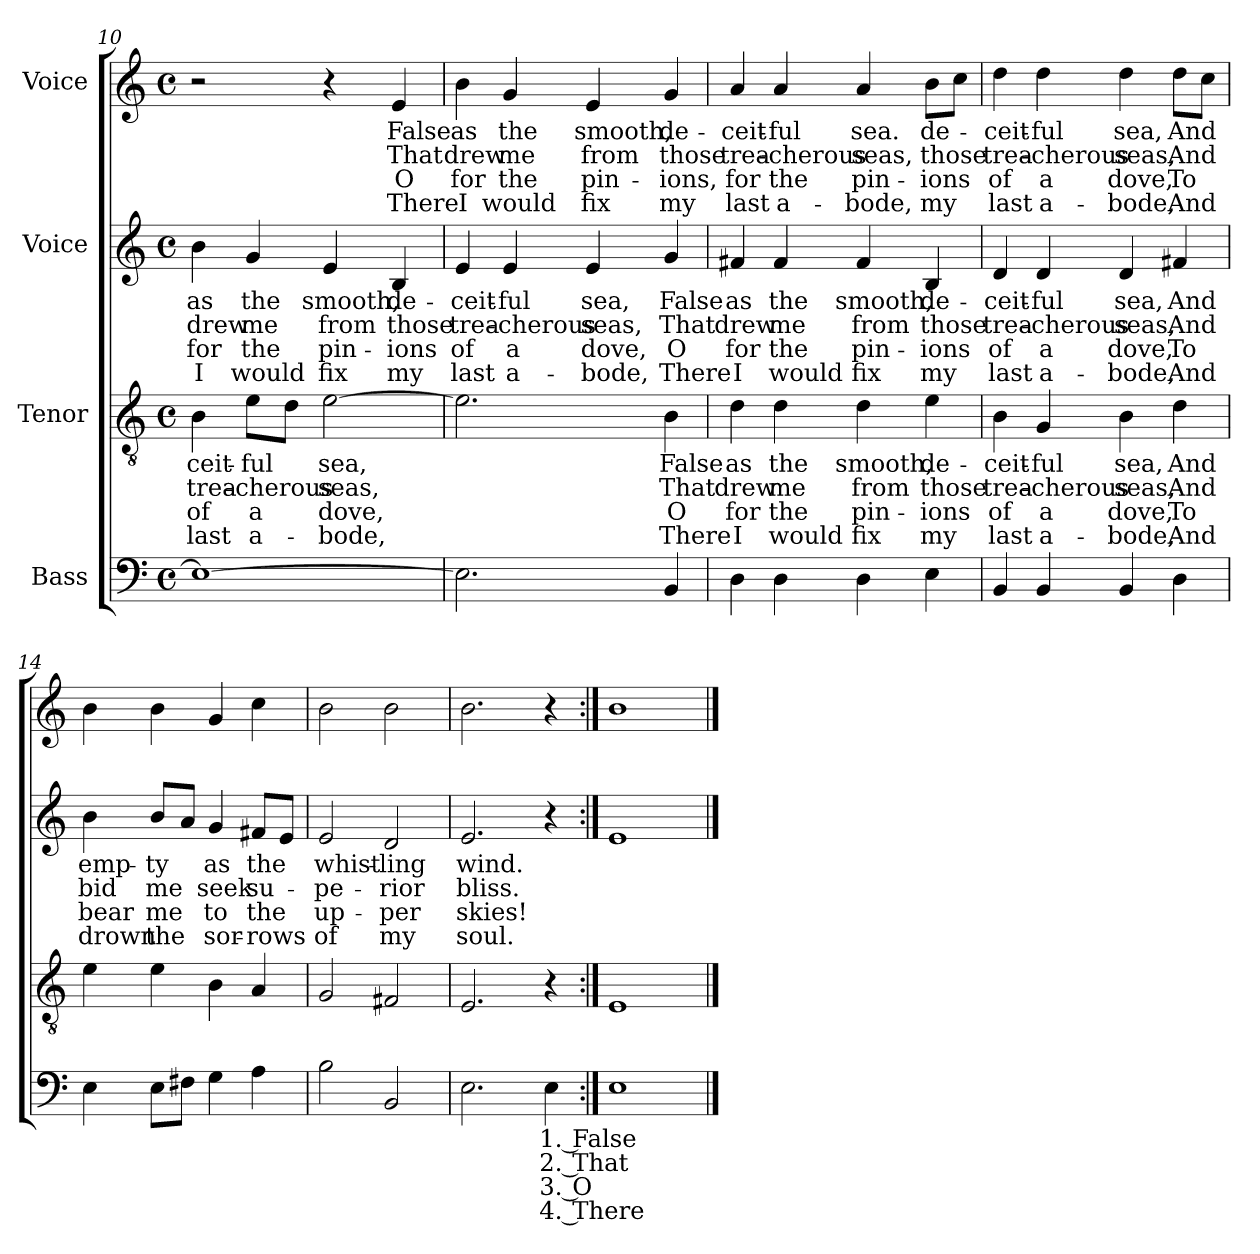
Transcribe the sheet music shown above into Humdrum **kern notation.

**kern	**text	**text	**text	**text	**kern	**text	**text	**text	**text	**kern	**text	**text	**text	**text	**kern	**text	**text	**text	**text
*part4	*part4	*part4	*part4	*part4	*part3	*part3	*part3	*part3	*part3	*part2	*part2	*part2	*part2	*part2	*part1	*part1	*part1	*part1	*part1
*staff4	*staff4	*staff4	*staff4	*staff4	*staff3	*staff3	*staff3	*staff3	*staff3	*staff2	*staff2	*staff2	*staff2	*staff2	*staff1	*staff1	*staff1	*staff1	*staff1
*I"Bass	*	*	*	*	*I"Tenor	*	*	*	*	*I"Voice	*	*	*	*	*I"Voice	*	*	*	*
*clefF4	*	*	*	*	*clefGv2	*	*	*	*	*clefG2	*	*	*	*	*clefG2	*	*	*	*
*k[]	*	*	*	*	*k[]	*	*	*	*	*k[]	*	*	*	*	*k[]	*	*	*	*
*M4/4	*	*	*	*	*M4/4	*	*	*	*	*M4/4	*	*	*	*	*M4/4	*	*	*	*
*met(c)	*	*	*	*	*met(c)	*	*	*	*	*met(c)	*	*	*	*	*met(c)	*	*	*	*
=10	=10	=10	=10	=10	=10	=10	=10	=10	=10	=10	=10	=10	=10	=10	=10	=10	=10	=10	=10
1E_	.	.	.	.	4B\	-ceit-	trea-	of	last	4b\	as	drew	for	I	2r	.	.	.	.
.	.	.	.	.	8e\L	-ful	-cherous	a	a-	4g/	the	me	the	would	.	.	.	.	.
.	.	.	.	.	8d\J	.	.	.	.	.	.	.	.	.	.	.	.	.	.
.	.	.	.	.	[2e\	sea,	seas,	dove,	-bode,	4e/	smooth,	from	pin-	fix	4r	.	.	.	.
.	.	.	.	.	.	.	.	.	.	4B/	de-	those	-ions	my	4e/	False	That	O	There
=11	=11	=11	=11	=11	=11	=11	=11	=11	=11	=11	=11	=11	=11	=11	=11	=11	=11	=11	=11
2.E\]	.	.	.	.	2.e\]	.	.	.	.	4e/	-ceit-	trea-	of	last	4b\	as	drew	for	I
.	.	.	.	.	.	.	.	.	.	4e/	-ful	-cherous	a	a-	4g/	the	me	the	would
.	.	.	.	.	.	.	.	.	.	4e/	sea,	seas,	dove,	-bode,	4e/	smooth,	from	pin-	fix
4BB/	.	.	.	.	4B\	False	That	O	There	4g/	False	That	O	There	4g/	de-	those	-ions,	my
=12	=12	=12	=12	=12	=12	=12	=12	=12	=12	=12	=12	=12	=12	=12	=12	=12	=12	=12	=12
4D\	.	.	.	.	4d\	as	drew	for	I	4f#X/	as	drew	for	I	4a/	-ceit-	trea-	for	last
4D\	.	.	.	.	4d\	the	me	the	would	4f#/	the	me	the	would	4a/	-ful	-cherous	the	a-
4D\	.	.	.	.	4d\	smooth,	from	pin-	fix	4f#/	smooth,	from	pin-	fix	4a/	sea.	seas,	pin-	-bode,
4E\	.	.	.	.	4e\	de-	those	-ions	my	4B/	de-	those	-ions	my	8b\L	de-	those	-ions	my
.	.	.	.	.	.	.	.	.	.	.	.	.	.	.	8cc\J	.	.	.	.
=13	=13	=13	=13	=13	=13	=13	=13	=13	=13	=13	=13	=13	=13	=13	=13	=13	=13	=13	=13
4BB/	.	.	.	.	4B\	-ceit-	trea-	of	last	4d/	-ceit-	trea-	of	last	4dd\	-ceit-	trea-	of	last
4BB/	.	.	.	.	4G/	-ful	-cherous	a	a-	4d/	-ful	-cherous	a	a-	4dd\	-ful	-cherous	a	a-
4BB/	.	.	.	.	4B\	sea,	seas,	dove,	-bode,	4d/	sea,	seas,	dove,	-bode,	4dd\	sea,	seas,	dove,	-bode,
4D\	.	.	.	.	4d\	And	And	To	And	4f#X/	And	And	To	And	8dd\L	And	And	To	And
.	.	.	.	.	.	.	.	.	.	.	.	.	.	.	8cc\J	.	.	.	.
!!LO:LB:g=z
=14	=14	=14	=14	=14	=14	=14	=14	=14	=14	=14	=14	=14	=14	=14	=14	=14	=14	=14	=14
4E\	.	.	.	.	4e\	.	.	.	.	4b\	emp-	bid	bear	drown	4b\	.	.	.	.
8E\L	.	.	.	.	4e\	.	.	.	.	8b/L	-ty	me	me	the	4b\	.	.	.	.
8F#X\J	.	.	.	.	.	.	.	.	.	8a/J	.	.	.	.	.	.	.	.	.
4G\	.	.	.	.	4B\	.	.	.	.	4g/	as	seek	to	-sor-	4g/	.	.	.	.
4A\	.	.	.	.	4A/	.	.	.	.	8f#X/L	the	su-	the	-rows	4cc\	.	.	.	.
.	.	.	.	.	.	.	.	.	.	8e/J	.	.	.	.	.	.	.	.	.
=15	=15	=15	=15	=15	=15	=15	=15	=15	=15	=15	=15	=15	=15	=15	=15	=15	=15	=15	=15
2B\	.	.	.	.	2G/	.	.	.	.	2e/	whist-	-pe-	up-	of	2b\	.	.	.	.
2BB/	.	.	.	.	2F#X/	.	.	.	.	2d/	-ling	-rior	-per	my	2b\	.	.	.	.
=16	=16	=16	=16	=16	=16	=16	=16	=16	=16	=16	=16	=16	=16	=16	=16	=16	=16	=16	=16
2.E\	.	.	.	.	2.E/	.	.	.	.	2.e/	wind.	bliss.	skies!	soul.	2.b\	.	.	.	.
4E\	1. False	2. That	3. O	4. There	4r	.	.	.	.	4r	.	.	.	.	4r	.	.	.	.
=17:|!	=17:|!	=17:|!	=17:|!	=17:|!	=17:|!	=17:|!	=17:|!	=17:|!	=17:|!	=17:|!	=17:|!	=17:|!	=17:|!	=17:|!	=17:|!	=17:|!	=17:|!	=17:|!	=17:|!
1E	.	.	.	.	1E	.	.	.	.	1e	.	.	.	.	1b	.	.	.	.
==	==	==	==	==	==	==	==	==	==	==	==	==	==	==	==	==	==	==	==
*-	*-	*-	*-	*-	*-	*-	*-	*-	*-	*-	*-	*-	*-	*-	*-	*-	*-	*-	*-
